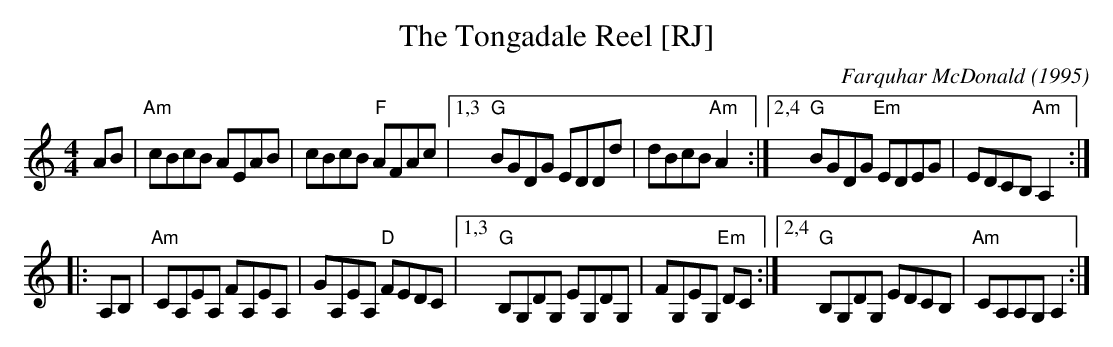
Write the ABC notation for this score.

X:1
T:The Tongadale Reel [RJ]
C:Farquhar McDonald (1995)
M:4/4
K:Am
AB |\
"Am"cBcB AEAB | cBcB "F"AFAc |\
[1,3 "G"BGDG EDDd | dBcB "Am"A2 :|\
[2,4 "G"BGDG "Em"EDEG | EDCB, "Am"A,2 :|
|: A,B, |\
"Am"CA,EA, FA,EA, | GA,EA, "D"FEDC |\
[1,3 "G"B,G,DG, EG,DG, | FG,EG, "Em"DC :|\
[2,4 "G"B,G,DG, EDCB, | "Am"CA,A,G, A,2 :|
